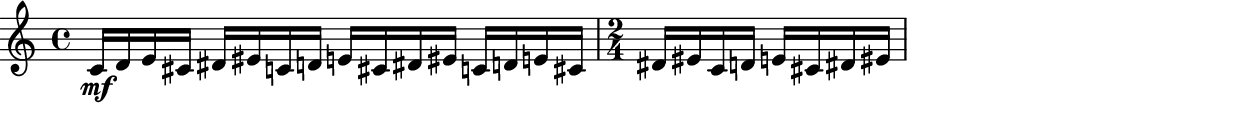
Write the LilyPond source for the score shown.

%%% Generated by music-score %%%
\include "lilypond-book-preamble.ly"
\paper {
  #(define dump-extents #t)

  indent = 0\mm
  line-width = 210\mm - 2.0 * 0.4\in
  ragged-right = ##t
  force-assignment = #""
  line-width = #(- line-width (* mm  3.000000))
}
\header {
  title = ""
  composer = ""
}
\layout {
}

<<
    \new Staff {   \set Staff.instrumentName = "" \set Staff.shortInstrumentName = "" \time 4/4 \clef treble {   c'16-\mf d'16 e'16 cis'16 dis'16 eis'16 c'16 d'16 e'16 cis'16 dis'16 eis'16 c'16 d'16 e'16 cis'16
                                                                                                             } \time 2/4 dis'16 eis'16 c'16 d'16 e'16 cis'16 dis'16 eis'16
               }
>>